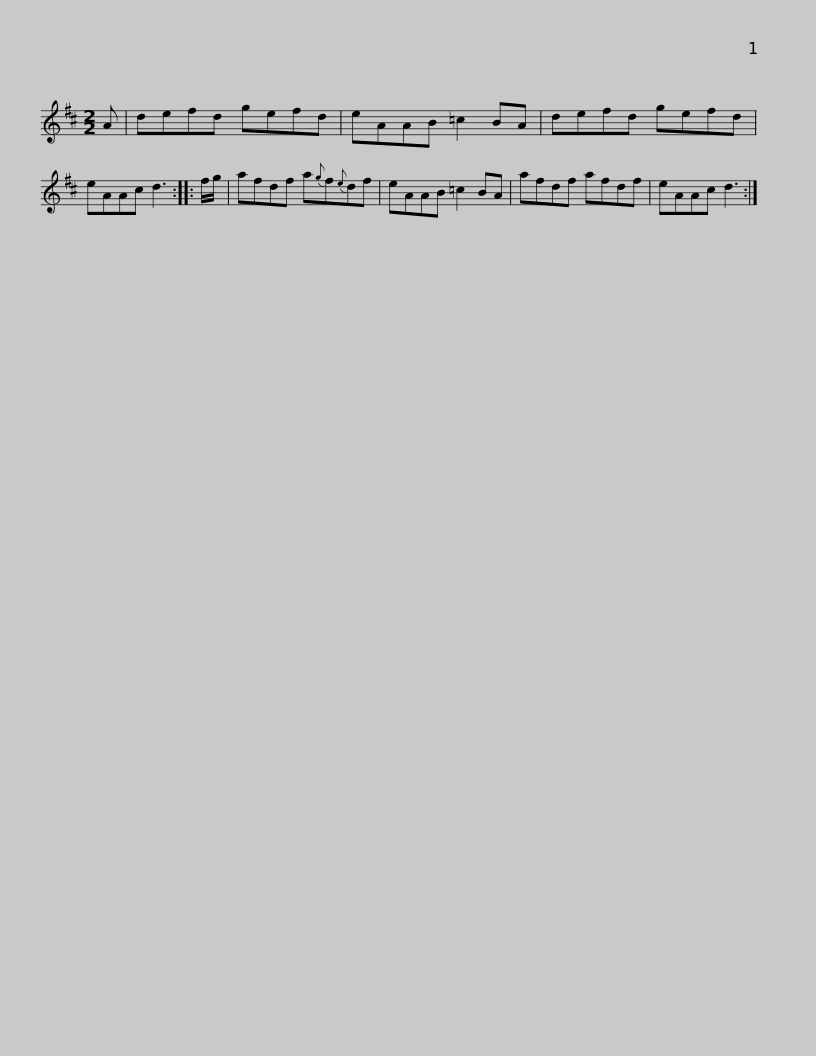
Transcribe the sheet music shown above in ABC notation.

X:1
L:1/8
M:2/2
I:linebreak $
K:D
V:1 treble
V:1
 A | defd gefd | eAAB =c2 BA | defd gefd | eAAc d3 :: %5
 f/g/ | afdf a{g}f{e}df |$ eAAB =c2 BA | afdf afdf | eAAc d3 :| %10
